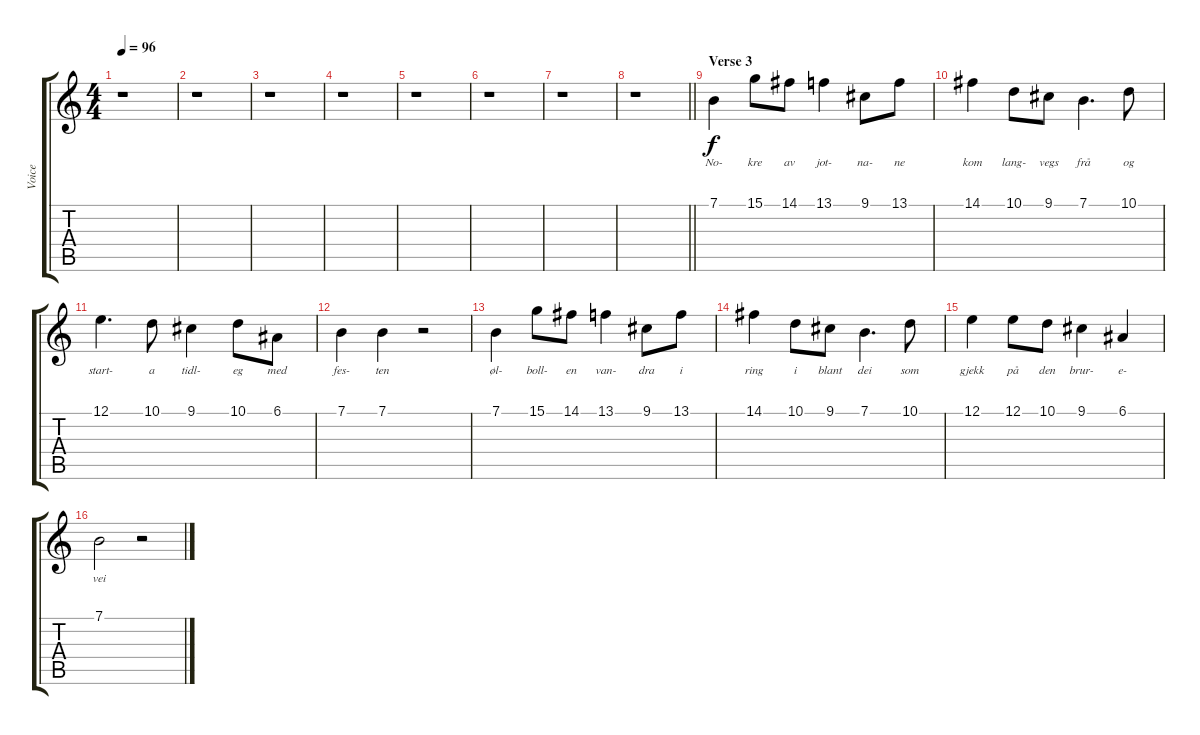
\track ("Voice" "Voice") {instrument flute}
\staff {score tabs}
\tuning (E4 B3 G3 D3 A2 E2) {hide}
\ts (4 4)
\tempo 96
\clef g2
\ks c
r.1{dy f} |
r.1 |
r.1 |
r.1 |
r.1 |
r.1 |
r.1 |
\barLineRight lightlight
r.1 |
\section ("" "Verse 3")
7.1.4{lyrics (0 "No-") lyrics (1 "") lyrics (2 "") lyrics (3 "") lyrics (4 "")} 15.1.8{lyrics (0 "kre") lyrics (1 "") lyrics (2 "") lyrics (3 "") lyrics (4 "")} 14.1.8{lyrics (0 "av") lyrics (1 "") lyrics (2 "") lyrics (3 "") lyrics (4 "")} 13.1.4{lyrics (0 "jot-") lyrics (1 "") lyrics (2 "") lyrics (3 "") lyrics (4 "")} 9.1.8{lyrics (0 "na-") lyrics (1 "") lyrics (2 "") lyrics (3 "") lyrics (4 "")} 13.1.8{lyrics (0 "ne") lyrics (1 "") lyrics (2 "") lyrics (3 "") lyrics (4 "")} |
14.1.4{lyrics (0 "kom") lyrics (1 "") lyrics (2 "") lyrics (3 "") lyrics (4 "")} 10.1.8{lyrics (0 "lang-") lyrics (1 "") lyrics (2 "") lyrics (3 "") lyrics (4 "")} 9.1.8{lyrics (0 "vegs") lyrics (1 "") lyrics (2 "") lyrics (3 "") lyrics (4 "")} 7.1.4{d lyrics (0 "frå") lyrics (1 "") lyrics (2 "") lyrics (3 "") lyrics (4 "")} 10.1.8{lyrics (0 "og") lyrics (1 "") lyrics (2 "") lyrics (3 "") lyrics (4 "")} |
12.1.4{d lyrics (0 "start-") lyrics (1 "") lyrics (2 "") lyrics (3 "") lyrics (4 "")} 10.1.8{lyrics (0 "a") lyrics (1 "") lyrics (2 "") lyrics (3 "") lyrics (4 "")} 9.1.4{lyrics (0 "tidl-") lyrics (1 "") lyrics (2 "") lyrics (3 "") lyrics (4 "")} 10.1.8{lyrics (0 "eg") lyrics (1 "") lyrics (2 "") lyrics (3 "") lyrics (4 "")} 6.1.8{lyrics (0 "med") lyrics (1 "") lyrics (2 "") lyrics (3 "") lyrics (4 "")} |
7.1.4{lyrics (0 "fes-") lyrics (1 "") lyrics (2 "") lyrics (3 "") lyrics (4 "")} 7.1.4{lyrics (0 "ten") lyrics (1 "") lyrics (2 "") lyrics (3 "") lyrics (4 "")} r.2 |
7.1.4{lyrics (0 "øl-") lyrics (1 "") lyrics (2 "") lyrics (3 "") lyrics (4 "")} 15.1.8{lyrics (0 "boll-") lyrics (1 "") lyrics (2 "") lyrics (3 "") lyrics (4 "")} 14.1.8{lyrics (0 "en") lyrics (1 "") lyrics (2 "") lyrics (3 "") lyrics (4 "")} 13.1.4{lyrics (0 "van-") lyrics (1 "") lyrics (2 "") lyrics (3 "") lyrics (4 "")} 9.1.8{lyrics (0 "dra") lyrics (1 "") lyrics (2 "") lyrics (3 "") lyrics (4 "")} 13.1.8{lyrics (0 "i") lyrics (1 "") lyrics (2 "") lyrics (3 "") lyrics (4 "")} |
14.1.4{lyrics (0 "ring") lyrics (1 "") lyrics (2 "") lyrics (3 "") lyrics (4 "")} 10.1.8{lyrics (0 "i") lyrics (1 "") lyrics (2 "") lyrics (3 "") lyrics (4 "")} 9.1.8{lyrics (0 "blant") lyrics (1 "") lyrics (2 "") lyrics (3 "") lyrics (4 "")} 7.1.4{d lyrics (0 "dei") lyrics (1 "") lyrics (2 "") lyrics (3 "") lyrics (4 "")} 10.1.8{lyrics (0 "som") lyrics (1 "") lyrics (2 "") lyrics (3 "") lyrics (4 "")} |
12.1.4{lyrics (0 "gjekk") lyrics (1 "") lyrics (2 "") lyrics (3 "") lyrics (4 "")} 12.1.8{lyrics (0 "på") lyrics (1 "") lyrics (2 "") lyrics (3 "") lyrics (4 "")} 10.1.8{lyrics (0 "den") lyrics (1 "") lyrics (2 "") lyrics (3 "") lyrics (4 "")} 9.1.4{lyrics (0 "brur-") lyrics (1 "") lyrics (2 "") lyrics (3 "") lyrics (4 "")} 6.1.4{lyrics (0 "e-") lyrics (1 "") lyrics (2 "") lyrics (3 "") lyrics (4 "")} |
7.1.2{lyrics (0 "vei") lyrics (1 "") lyrics (2 "") lyrics (3 "") lyrics (4 "")} r.2
